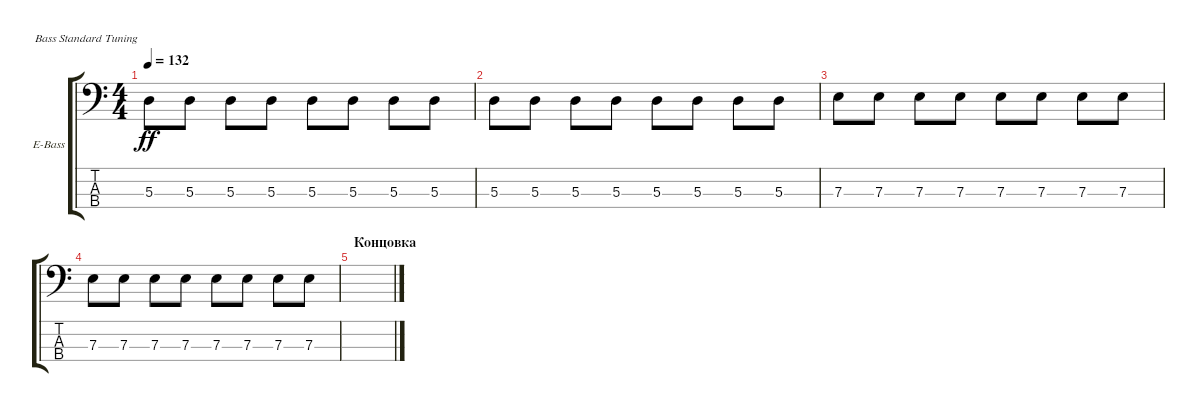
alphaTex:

\defaultSystemsLayout 4
\bracketExtendMode groupsimilarinstruments
\firstSystemTrackNameOrientation horizontal
\otherSystemsTrackNameOrientation horizontal
\track ("Electric Bass" "E-Bass") {instrument electricbassfinger}
\staff {score tabs}
\tuning (G2 D2 A1 E1)
\ts (4 4)
\tempo 132
\clef f4
\ks c
5.3.8{dy ff} 5.3.8 5.3.8 5.3.8 5.3.8 5.3.8 5.3.8 5.3.8 |
5.3.8 5.3.8 5.3.8 5.3.8 5.3.8 5.3.8 5.3.8 5.3.8 |
7.3.8 7.3.8 7.3.8 7.3.8 7.3.8 7.3.8 7.3.8 7.3.8 |
7.3.8 7.3.8 7.3.8 7.3.8 7.3.8 7.3.8 7.3.8 7.3.8 |
\section ("" "Концовка")
